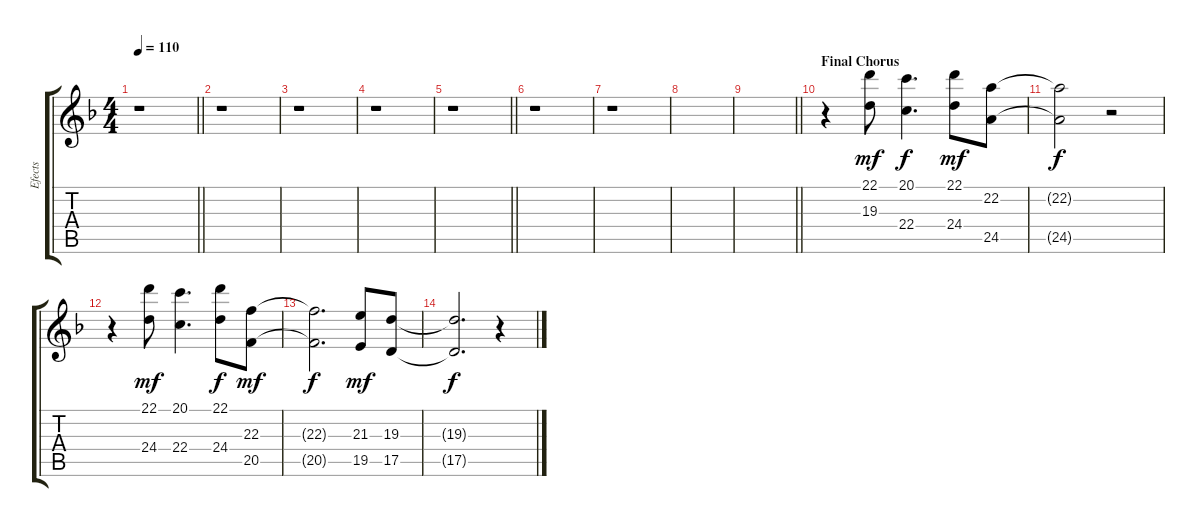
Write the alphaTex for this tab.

\track ("Efects" "Efects") {instrument pad1newage}
\staff {score tabs}
\tuning (E4 B3 G3 D3 A2 E2) {hide}
\ts (4 4)
\tempo 110
\clef g2
\barLineRight lightlight
\ks dminor
r.1{dy f} |
r.1 |
r.1 |
r.1 |
\barLineRight lightlight
r.1 |
r.1 |
r.1 |
|
\barLineRight lightlight
|
\section ("" "Final Chorus")
r.4 (22.1 19.3).8{dy mf} (20.1 22.4).4{d dy f} (22.1 24.4).8{dy mf} (22.2 24.5).8 |
(22.2{t} 24.5{t}).2{dy f} r.2 |
r.4 (22.1 24.4).8{dy mf} (20.1 22.4).4{d} (22.1 24.4).8{dy f} (22.3 20.5).8{dy mf} |
(22.3{t} 20.5{t}).2{d dy f} (21.3 19.5).8{dy mf} (19.3 17.5).8 |
(19.3{t} 17.5{t}).2{d dy f} r.4
